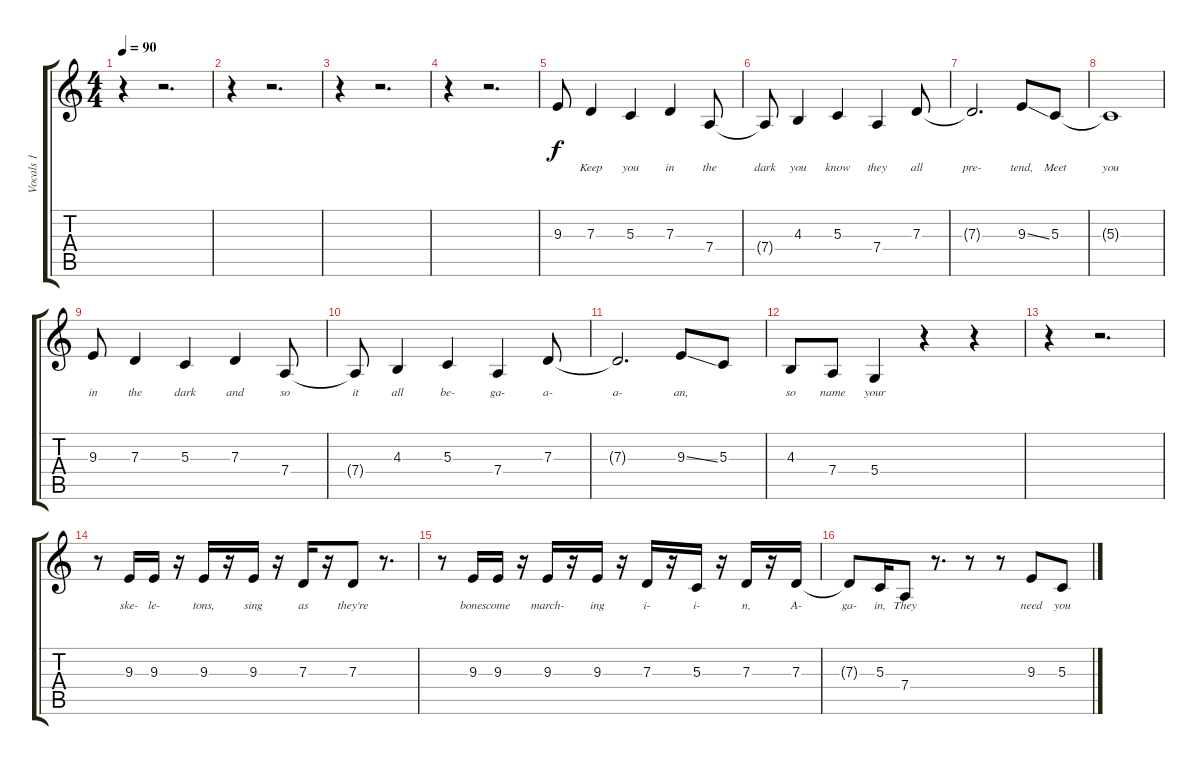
\track ("Vocals 1" "Vocals 1") {instrument flute}
\staff {score tabs}
\tuning (E4 B3 G3 D3 A2 E2) {hide}
\ts (4 4)
\tempo 90
\clef g2
\ks c
r.4{dy f instrument flute} r.2{d} |
r.4 r.2{d} |
r.4 r.2{d} |
r.4 r.2{d} |
9.3.8{lyrics (0 "") lyrics (1 "") lyrics (2 "") lyrics (3 "") lyrics (4 "")} 7.3.4{lyrics (0 "Keep") lyrics (1 "") lyrics (2 "") lyrics (3 "") lyrics (4 "")} 5.3.4{lyrics (0 "you") lyrics (1 "") lyrics (2 "") lyrics (3 "") lyrics (4 "")} 7.3.4{lyrics (0 "in") lyrics (1 "") lyrics (2 "") lyrics (3 "") lyrics (4 "")} 7.4.8{lyrics (0 "the") lyrics (1 "") lyrics (2 "") lyrics (3 "") lyrics (4 "")} |
7.4{t}.8{lyrics (0 "dark") lyrics (1 "") lyrics (2 "") lyrics (3 "") lyrics (4 "")} 4.3.4{lyrics (0 "you") lyrics (1 "") lyrics (2 "") lyrics (3 "") lyrics (4 "")} 5.3.4{lyrics (0 "know") lyrics (1 "") lyrics (2 "") lyrics (3 "") lyrics (4 "")} 7.4.4{lyrics (0 "they") lyrics (1 "") lyrics (2 "") lyrics (3 "") lyrics (4 "")} 7.3.8{lyrics (0 "all") lyrics (1 "") lyrics (2 "") lyrics (3 "") lyrics (4 "")} |
7.3{t}.2{d lyrics (0 "pre-") lyrics (1 "") lyrics (2 "") lyrics (3 "") lyrics (4 "")} 9.3{ss}.8{lyrics (0 "tend,") lyrics (1 "") lyrics (2 "") lyrics (3 "") lyrics (4 "")} 5.3.8{lyrics (0 "Meet") lyrics (1 "") lyrics (2 "") lyrics (3 "") lyrics (4 "")} |
5.3{t}.1{lyrics (0 "you") lyrics (1 "") lyrics (2 "") lyrics (3 "") lyrics (4 "")} |
9.3.8{lyrics (0 "in") lyrics (1 "") lyrics (2 "") lyrics (3 "") lyrics (4 "")} 7.3.4{lyrics (0 "the") lyrics (1 "") lyrics (2 "") lyrics (3 "") lyrics (4 "")} 5.3.4{lyrics (0 "dark") lyrics (1 "") lyrics (2 "") lyrics (3 "") lyrics (4 "")} 7.3.4{lyrics (0 "and") lyrics (1 "") lyrics (2 "") lyrics (3 "") lyrics (4 "")} 7.4.8{lyrics (0 "so") lyrics (1 "") lyrics (2 "") lyrics (3 "") lyrics (4 "")} |
7.4{t}.8{lyrics (0 "it") lyrics (1 "") lyrics (2 "") lyrics (3 "") lyrics (4 "")} 4.3.4{lyrics (0 "all") lyrics (1 "") lyrics (2 "") lyrics (3 "") lyrics (4 "")} 5.3.4{lyrics (0 "be-") lyrics (1 "") lyrics (2 "") lyrics (3 "") lyrics (4 "")} 7.4.4{lyrics (0 "ga-") lyrics (1 "") lyrics (2 "") lyrics (3 "") lyrics (4 "")} 7.3.8{lyrics (0 "a-") lyrics (1 "") lyrics (2 "") lyrics (3 "") lyrics (4 "")} |
7.3{t}.2{d lyrics (0 "a-") lyrics (1 "") lyrics (2 "") lyrics (3 "") lyrics (4 "")} 9.3{ss}.8{lyrics (0 "an,") lyrics (1 "") lyrics (2 "") lyrics (3 "") lyrics (4 "")} 5.3.8{lyrics (0 "") lyrics (1 "") lyrics (2 "") lyrics (3 "") lyrics (4 "")} |
4.3.8{lyrics (0 "so") lyrics (1 "") lyrics (2 "") lyrics (3 "") lyrics (4 "")} 7.4.8{lyrics (0 "name") lyrics (1 "") lyrics (2 "") lyrics (3 "") lyrics (4 "")} 5.4.4{lyrics (0 "your") lyrics (1 "") lyrics (2 "") lyrics (3 "") lyrics (4 "")} r.4 r.4 |
r.4 r.2{d} |
r.8 9.3.16{lyrics (0 "ske-") lyrics (1 "") lyrics (2 "") lyrics (3 "") lyrics (4 "")} 9.3.16{lyrics (0 "le-") lyrics (1 "") lyrics (2 "") lyrics (3 "") lyrics (4 "")} r.16 9.3.16{lyrics (0 "tons,") lyrics (1 "") lyrics (2 "") lyrics (3 "") lyrics (4 "")} r.16 9.3.16{lyrics (0 "sing") lyrics (1 "") lyrics (2 "") lyrics (3 "") lyrics (4 "")} r.16 7.3.16{lyrics (0 "as") lyrics (1 "") lyrics (2 "") lyrics (3 "") lyrics (4 "")} r.16 7.3.8{lyrics (0 "they're") lyrics (1 "") lyrics (2 "") lyrics (3 "") lyrics (4 "")} r.8{d} |
r.8 9.3.16{lyrics (0 "bones") lyrics (1 "") lyrics (2 "") lyrics (3 "") lyrics (4 "")} 9.3.16{lyrics (0 "come") lyrics (1 "") lyrics (2 "") lyrics (3 "") lyrics (4 "")} r.16 9.3.16{lyrics (0 "march-") lyrics (1 "") lyrics (2 "") lyrics (3 "") lyrics (4 "")} r.16 9.3.16{lyrics (0 "ing") lyrics (1 "") lyrics (2 "") lyrics (3 "") lyrics (4 "")} r.16 7.3.16{lyrics (0 "i-") lyrics (1 "") lyrics (2 "") lyrics (3 "") lyrics (4 "")} r.16 5.3.16{lyrics (0 "i-") lyrics (1 "") lyrics (2 "") lyrics (3 "") lyrics (4 "")} r.16 7.3.16{lyrics (0 "n,") lyrics (1 "") lyrics (2 "") lyrics (3 "") lyrics (4 "")} r.16 7.3.16{lyrics (0 "A-") lyrics (1 "") lyrics (2 "") lyrics (3 "") lyrics (4 "")} |
7.3{t}.8{lyrics (0 "ga-") lyrics (1 "") lyrics (2 "") lyrics (3 "") lyrics (4 "")} 5.3.16{lyrics (0 "in,") lyrics (1 "") lyrics (2 "") lyrics (3 "") lyrics (4 "")} 7.4.8{lyrics (0 "They") lyrics (1 "") lyrics (2 "") lyrics (3 "") lyrics (4 "")} r.8{d} r.8 r.8 9.3.8{lyrics (0 "need") lyrics (1 "") lyrics (2 "") lyrics (3 "") lyrics (4 "")} 5.3.8{lyrics (0 "you") lyrics (1 "") lyrics (2 "") lyrics (3 "") lyrics (4 "")}
